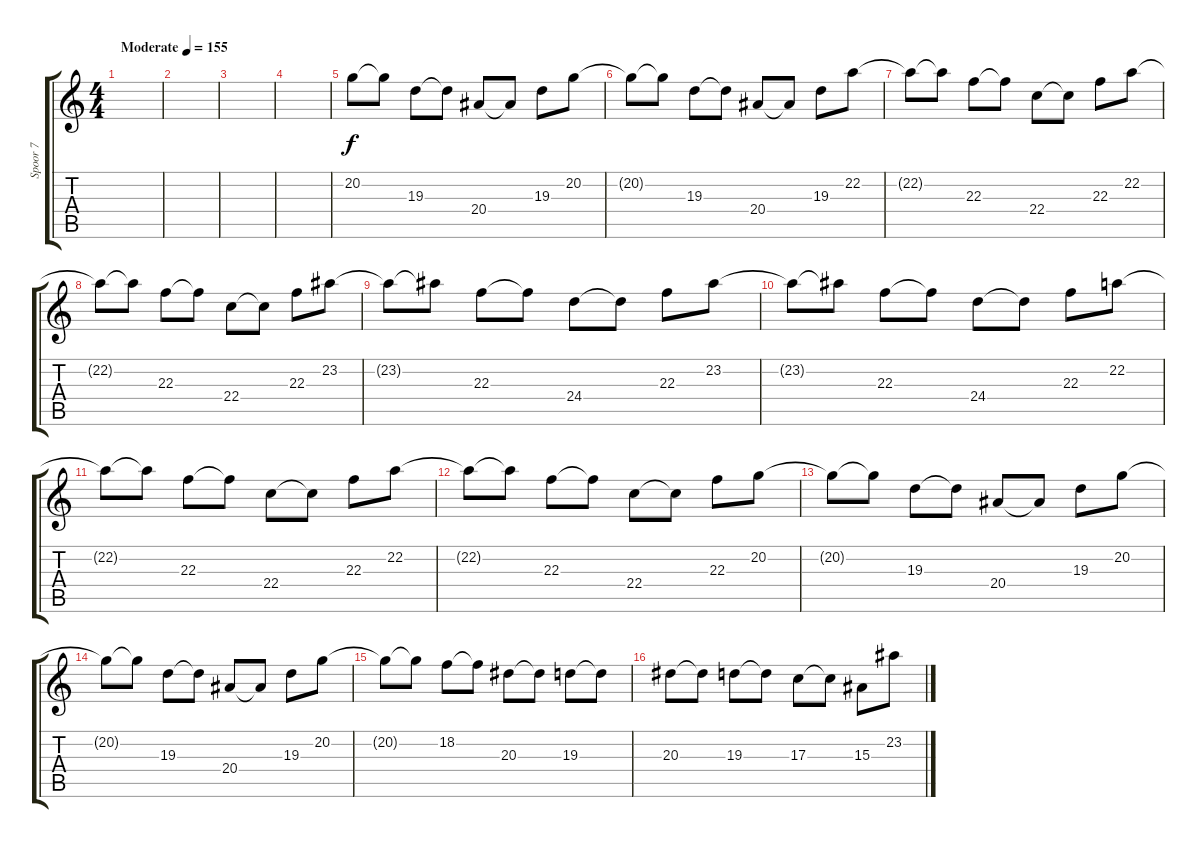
\track ("Spoor 7" "Spoor 7") {instrument stringensemble1}
\staff {score tabs}
\tuning (E4 B3 G3 D3 A2 E2) {hide}
\ts (4 4)
\tempo (155 "Moderate")
\clef g2
\ks c
|
|
|
|
20.2.8 20.2{t}.8 19.3.8 19.3{t}.8 20.4.8 20.4{t}.8 19.3.8 20.2.8 |
20.2{t}.8 20.2{t}.8 19.3.8 19.3{t}.8 20.4.8 20.4{t}.8 19.3.8 22.2.8 |
22.2{t}.8 22.2{t}.8 22.3.8 22.3{t}.8 22.4.8 22.4{t}.8 22.3.8 22.2.8 |
22.2{t}.8 22.2{t}.8 22.3.8 22.3{t}.8 22.4.8 22.4{t}.8 22.3.8 23.2.8 |
23.2{t}.8 23.2{t}.8 22.3.8 22.3{t}.8 24.4.8 24.4{t}.8 22.3.8 23.2.8 |
23.2{t}.8 23.2{t}.8 22.3.8 22.3{t}.8 24.4.8 24.4{t}.8 22.3.8 22.2.8 |
22.2{t}.8 22.2{t}.8 22.3.8 22.3{t}.8 22.4.8 22.4{t}.8 22.3.8 22.2.8 |
22.2{t}.8 22.2{t}.8 22.3.8 22.3{t}.8 22.4.8 22.4{t}.8 22.3.8 20.2.8 |
20.2{t}.8 20.2{t}.8 19.3.8 19.3{t}.8 20.4.8 20.4{t}.8 19.3.8 20.2.8 |
20.2{t}.8 20.2{t}.8 19.3.8 19.3{t}.8 20.4.8 20.4{t}.8 19.3.8 20.2.8 |
20.2{t}.8 20.2{t}.8 18.2.8 18.2{t}.8 20.3.8 20.3{t}.8 19.3.8 19.3{t}.8 |
20.3.8 20.3{t}.8 19.3.8 19.3{t}.8 17.3.8 17.3{t}.8 15.3.8 23.2.8
